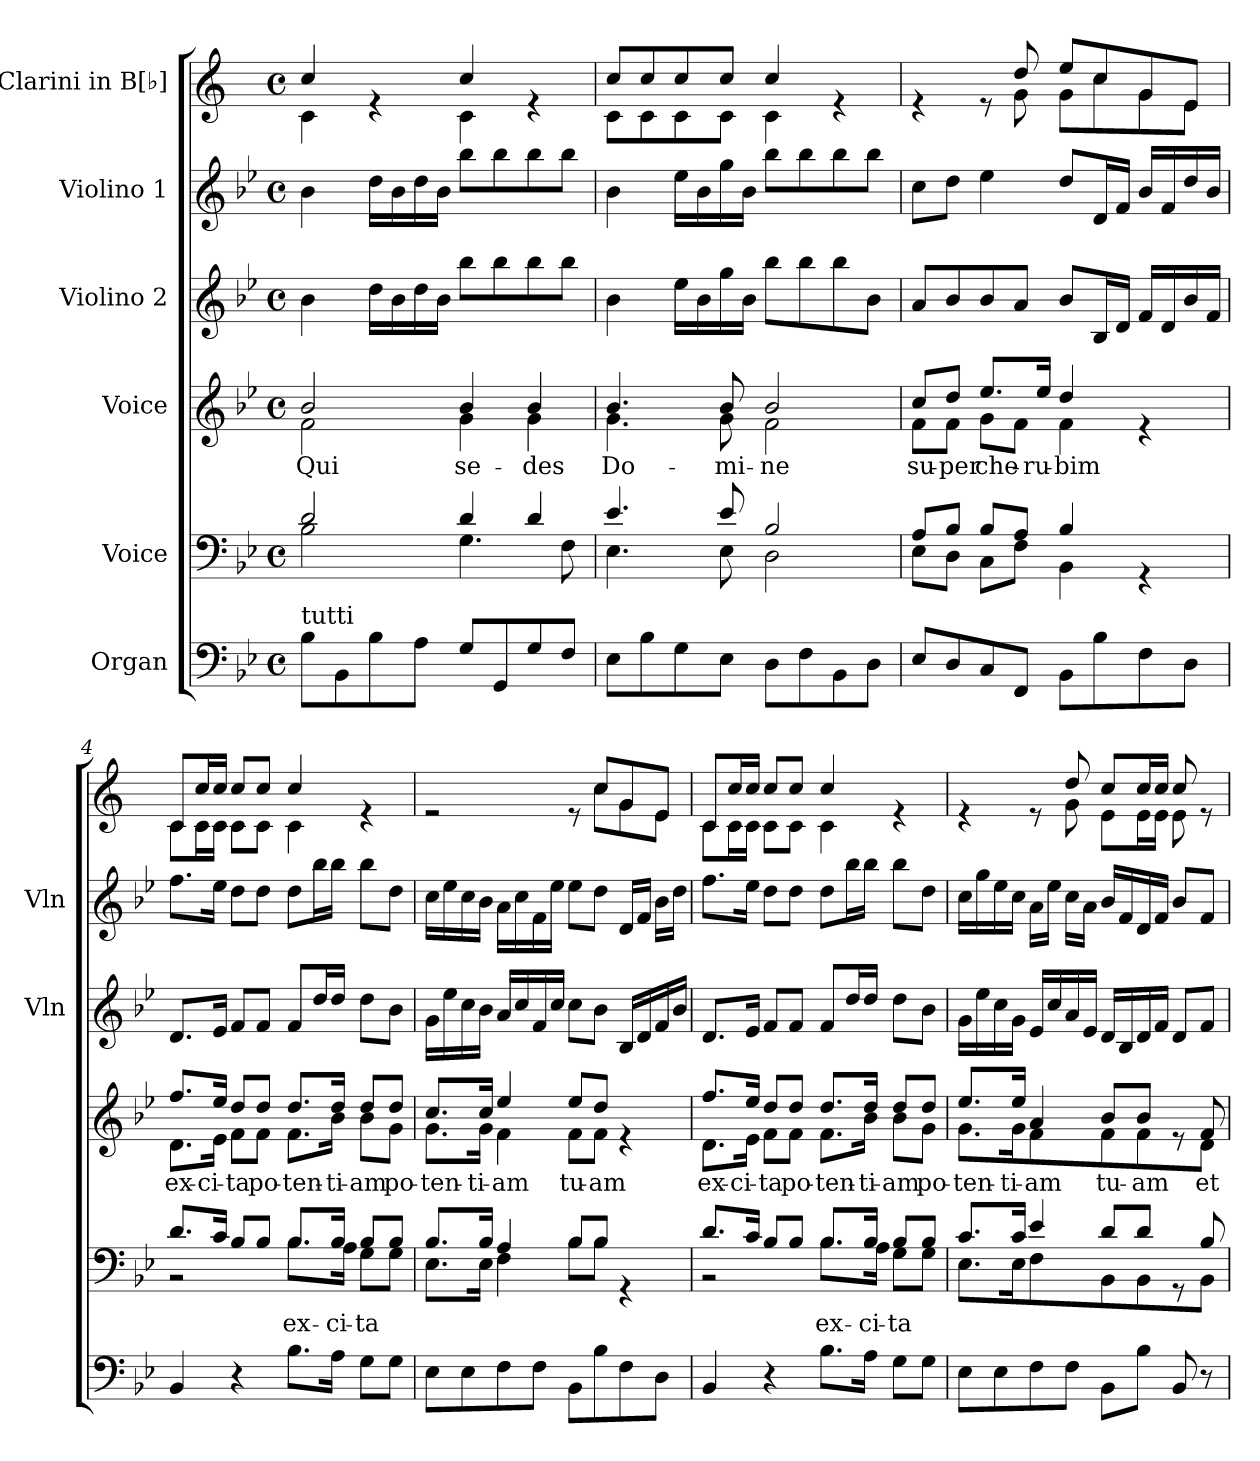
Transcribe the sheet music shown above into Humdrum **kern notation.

**kern	**kern	**text	**kern	**text	**kern	**kern	**kern
*part6	*part5	*part5	*part4	*part4	*part3	*part2	*part1
*staff6	*staff5	*staff5	*staff4	*staff4	*staff3	*staff2	*staff1
*I"Organ	*I"Voice	*	*I"Voice	*	*I"Violino 2	*I"Violino 1	*I"Clarini in B[♭]
*	*	*	*	*	*I'Vln	*I'Vln	*
*clefF4	*clefF4	*	*clefG2	*	*clefG2	*clefG2	*clefG2
*	*	*	*	*	*	*	*ITrd1c2
*k[b-e-]	*k[b-e-]	*	*k[b-e-]	*	*k[b-e-]	*k[b-e-]	*k[b-e-]
*M4/4	*M4/4	*	*M4/4	*	*M4/4	*M4/4	*M4/4
*met(c)	*met(c)	*	*met(c)	*	*met(c)	*met(c)	*met(c)
*MM80	*MM80	*	*MM80	*	*MM80	*MM80	*MM80
=1	=1	=1	=1	=1	=1	=1	=1
*	*^	*	*	*	*	*	*
!	!	!	!	!	!	!	!	!LO:TX:a:B:t=[
!	!	!	!	!	!	!	!	!LO:TX:a:B:t=] Allegro
!LO:TX:a:t=tutti	!	!	!	!	!	!	!	!
!	!	!	!	!	!LO:LY:b	!	!	!
*	*	*	*	*^	*	*	*	*^
8B-\L	2d/	2B-\	.	2b-/	2f\	Qui	4b-\	4b-\	4b-/	4B-\
8BB-\	.	.	.	.	.	.	.	.	.	.
8B-\	.	.	.	.	.	.	16dd\LL	16dd\LL	4re	4ryy
.	.	.	.	.	.	.	16b-\	16b-\	.	.
8A\J	.	.	.	.	.	.	16dd\	16dd\	.	.
.	.	.	.	.	.	.	16b-\JJ	16b-\JJ	.	.
!	!	!	!	!	!	!LO:LY:b	!	!	!	!
8G/L	4d/	4.G\	.	4b-/	4g\	se-	8bb-\L	8bb-\L	4b-/	4B-\
8GG/	.	.	.	.	.	.	8bb-\	8bb-\	.	.
!	!	!	!	!	!	!LO:LY:b	!	!	!	!
8G/	4d/	.	.	4b-/	4g\	-des	8bb-\	8bb-\	4re	4ryy
8F/J	.	8F\	.	.	.	.	8bb-\J	8bb-\J	.	.
=2	=2	=2	=2	=2	=2	=2	=2	=2	=2	=2
!	!	!	!	!	!	!LO:LY:b	!	!	!	!
8E-\L	4.e-/	4.E-\	.	4.b-/	4.g\	Do-	4b-\	4b-\	8b-/L	8B-\L
8B-\	.	.	.	.	.	.	.	.	8b-/	8B-\
8G\	.	.	.	.	.	.	16ee-\LL	16ee-\LL	8b-/	8B-\
.	.	.	.	.	.	.	16b-\	16b-\	.	.
!	!	!	!	!	!	!LO:LY:b	!	!	!	!
8E-\J	8e-/	8E-\	.	8b-/	8g\	-mi-	16gg\	16gg\	8b-/J	8B-\J
.	.	.	.	.	.	.	16b-\JJ	16b-\JJ	.	.
!	!	!	!	!	!	!LO:LY:b	!	!	!	!
8D\L	2B-/	2D\	.	2b-/	2f\	-ne	8bb-\L	8bb-\L	4b-/	4B-\
8F\	.	.	.	.	.	.	8bb-\	8bb-\	.	.
8BB-\	.	.	.	.	.	.	8bb-\	8bb-\	4re	4ryy
8D\J	.	.	.	.	.	.	8b-\J	8bb-\J	.	.
=3	=3	=3	=3	=3	=3	=3	=3	=3	=3	=3
!	!	!	!	!	!	!LO:LY:b	!	!	!	!
8E-/L	8A/L	8E-\L	.	8cc/L	8f\L	su-	8a/L	8cc\L	4re	4.ryy
!	!	!	!	!	!	!LO:LY:b	!	!	!	!
8D/	8B-/J	8D\J	.	8dd/J	8f\J	-per	8b-/	8dd\J	.	.
!	!	!	!	!	!	!LO:LY:b	!	!	!	!
8C/	8B-/L	8C\L	.	8.ee-/L	8g\L	che-	8b-/	4ee-\	8re	.
8FF/J	8A/J	8F\J	.	.	8f\J	.	8a/J	.	8cc/	8f\
!	!	!	!	!	!	!LO:LY:b	!	!	!	!
.	.	.	.	16ee-/Jk	.	-ru-	.	.	.	.
!	!	!	!	!	!	!LO:LY:b	!	!	!	!
8BB-\L	4B-/	4BB-\	.	4dd/	4f\	-bim	8b-/L	8dd/L	8dd/L	8f\L
8B-\	.	.	.	.	.	.	16B-/L	16d/L	8b-/	8b-\
.	.	.	.	.	.	.	16d/JJ	16f/JJ	.	.
8F\	4rGG	4ryy	.	4re	4ryy	.	16f/LL	16b-/LL	8f/	8f\
.	.	.	.	.	.	.	16d/	16f/	.	.
8D\J	.	.	.	.	.	.	16b-/	16dd/	8d/J	8d\J
.	.	.	.	.	.	.	16f/JJ	16b-/JJ	.	.
!!LO:LB:g=z	!!
=4	=4	=4	=4	=4	=4	=4	=4	=4	=4	=4
!	!	!	!	!	!	!LO:LY:b	!	!	!	!
4BB-/	8.d/L	2r	.	8.ff/L	8.d\L	ex-	8.d/L	8.ff\L	8B-/L	8B-\L
.	.	.	.	.	.	.	.	.	16b-/L	16B-\L
!	!	!	!	!	!	!LO:LY:b	!	!	!	!
.	16c/Jk	.	.	16ee-/Jk	16e-\Jk	-ci-	16e-/Jk	16ee-\Jk	16b-/JJ	16B-\JJ
!	!	!	!	!	!	!LO:LY:b	!	!	!	!
4r	8B-/L	.	.	8dd/L	8f\L	-ta	8f/L	8dd\L	8b-/L	8B-\L
!	!	!	!	!	!	!LO:LY:b	!	!	!	!
.	8B-/J	.	.	8dd/J	8f\J	po-	8f/J	8dd\J	8b-/J	8B-\J
!	!	!	!LO:LY:b	!	!	!LO:LY:b	!	!	!	!
8.B-\L	8.B-/L	8.B-\L	ex-	8.dd/L	8.f\L	-ten-	8f/L	8dd\L	4b-/	4B-\
.	.	.	.	.	.	.	16dd/L	16bb-\L	.	.
!	!	!	!LO:LY:b	!	!	!LO:LY:b	!	!	!	!
16A\Jk	16B-/Jk	16A\Jk	-ci-	16dd/Jk	16b-\Jk	-ti-	16dd/JJ	16bb-\JJ	.	.
!	!	!	!LO:LY:b	!	!	!LO:LY:b	!	!	!	!
8G\L	8B-/L	8G\L	-ta	8dd/L	8b-\L	-am	8dd\L	8bb-\L	4re	4ryy
!	!	!	!	!	!	!LO:LY:b	!	!	!	!
8G\J	8B-/J	8G\J	.	8dd/J	8g\J	po-	8b-\J	8dd\J	.	.
=5	=5	=5	=5	=5	=5	=5	=5	=5	=5	=5
!	!	!	!	!	!	!LO:LY:b	!	!	!	!
8E-\L	8.B-/L	8.E-\L	.	8.cc/L	8.g\L	-ten-	16g\LL	16cc\LL	2re	8ryy
.	.	.	.	.	.	.	16ee-\	16ee-\	.	.
*	*	*	*	*	*	*	*	*	*v	*v
8E-\	.	.	.	.	.	.	16cc\	16cc\	.
!	!	!	!	!	!	!LO:LY:b	!	!	!
.	16B-/Jk	16E-\Jk	.	16cc/Jk	16g\Jk	-ti-	16b-\JJ	16b-\JJ	.
!	!	!	!	!	!	!LO:LY:b	!	!	!
8F\	4A/	4F\	.	4ee-/	4f\	-am	16a/LL	16a\LL	.
.	.	.	.	.	.	.	16cc/	16cc\	.
8F\J	.	.	.	.	.	.	16f/	16f\	.
.	.	.	.	.	.	.	16cc/JJ	16ee-\JJ	.
!	!	!	!	!	!	!LO:LY:b	!	!	!
8BB-\L	8B-/L	8B-\L	.	8ee-/L	8f\L	tu-	8cc\L	8ee-\L	8re
!	!	!	!	!	!	!LO:LY:b	!	!	!
*	*	*	*	*	*	*	*	*	*^
8B-\	8B-/J	8B-\J	.	8dd/J	8f\J	-am	8b-\J	8dd\J	8b-/L	8b-\L
8F\	4rGG	4ryy	.	4re	4ryy	.	16B-/LL	16d/LL	8f/	8f\
.	.	.	.	.	.	.	16d/	16f/JJ	.	.
8D\J	.	.	.	.	.	.	16f/	16b-\LL	8d/J	8d\J
.	.	.	.	.	.	.	16b-/JJ	16dd\JJ	.	.
=6	=6	=6	=6	=6	=6	=6	=6	=6	=6	=6
!	!	!	!	!	!	!LO:LY:b	!	!	!	!
4BB-/	8.d/L	2r	.	8.ff/L	8.d\L	ex-	8.d/L	8.ff\L	8B-/L	8B-\L
.	.	.	.	.	.	.	.	.	16b-/L	16B-\L
!	!	!	!	!	!	!LO:LY:b	!	!	!	!
.	16c/Jk	.	.	16ee-/Jk	16e-\Jk	-ci-	16e-/Jk	16ee-\Jk	16b-/JJ	16B-\JJ
!	!	!	!	!	!	!LO:LY:b	!	!	!	!
4r	8B-/L	.	.	8dd/L	8f\L	-ta	8f/L	8dd\L	8b-/L	8B-\L
!	!	!	!	!	!	!LO:LY:b	!	!	!	!
.	8B-/J	.	.	8dd/J	8f\J	po-	8f/J	8dd\J	8b-/J	8B-\J
!	!	!	!LO:LY:b	!	!	!LO:LY:b	!	!	!	!
8.B-\L	8.B-/L	8.B-\L	ex-	8.dd/L	8.f\L	-ten-	8f/L	8dd\L	4b-/	4B-\
.	.	.	.	.	.	.	16dd/L	16bb-\L	.	.
!	!	!	!LO:LY:b	!	!	!LO:LY:b	!	!	!	!
16A\Jk	16B-/Jk	16A\Jk	-ci-	16dd/Jk	16b-\Jk	-ti-	16dd/JJ	16bb-\JJ	.	.
!	!	!	!LO:LY:b	!	!	!LO:LY:b	!	!	!	!
8G\L	8B-/L	8G\L	-ta	8dd/L	8b-\L	-am	8dd\L	8bb-\L	4re	4ryy
!	!	!	!	!	!	!LO:LY:b	!	!	!	!
8G\J	8B-/J	8G\J	.	8dd/J	8g\J	po-	8b-\J	8dd\J	.	.
!!LO:PB:g=z	!!
=7	=7	=7	=7	=7	=7	=7	=7	=7	=7	=7
!	!	!	!	!	!	!LO:LY:b	!	!	!	!
8E-\L	8.c/L	8.E-\L	.	8.ee-/L	8.g\L	-ten-	16g\LL	16cc\LL	4re	4.ryy
.	.	.	.	.	.	.	16ee-\	16gg\	.	.
8E-\	.	.	.	.	.	.	16cc\	16ee-\	.	.
!	!	!	!	!	!	!LO:LY:b	!	!	!	!
.	16c/Jk	16E-\Jk	.	16ee-/Jk	16g\Jk	-ti-	16g\JJ	16cc\JJ	.	.
!	!	!	!	!	!	!LO:LY:b	!	!	!	!
8F\	4e-/	4F\	.	4a/	4f\	-am	16e-/LL	16a\LL	8re	.
.	.	.	.	.	.	.	16cc/	16ee-\JJ	.	.
8F\J	.	.	.	.	.	.	16a/	16cc\LL	8cc/	8f\
.	.	.	.	.	.	.	16e-/JJ	16a\JJ	.	.
!	!	!	!	!	!	!LO:LY:b	!	!	!	!
8BB-\L	8d/L	8BB-\L	.	8b-/L	8f\L	tu-	16d/LL	16b-/LL	8b-/L	8d\L
.	.	.	.	.	.	.	16B-/	16f/	.	.
!	!	!	!	!	!	!LO:LY:b	!	!	!	!
8B-\J	8d/J	8BB-\J	.	8b-/J	8f\J	-am	16d/	16d/	16b-/L	16d\L
.	.	.	.	.	.	.	16f/JJ	16f/JJ	16b-/JJ	16d\JJ
8BB-/	8rGG	8ryy	.	8re	8ryy	.	8d/L	8b-/L	8b-/	8d\
!	!	!	!	!	!	!LO:LY:b	!	!	!	!
8r	8B-/	8BB-\J	.	8f/	8d\J	et	8f/J	8f/J	8re	8ryy
*	*v	*v	*	*	*	*	*	*	*v	*v
*	*	*	*v	*v	*	*	*	*
=	=	=	=	=	=	=	=
*-	*-	*-	*-	*-	*-	*-	*-
